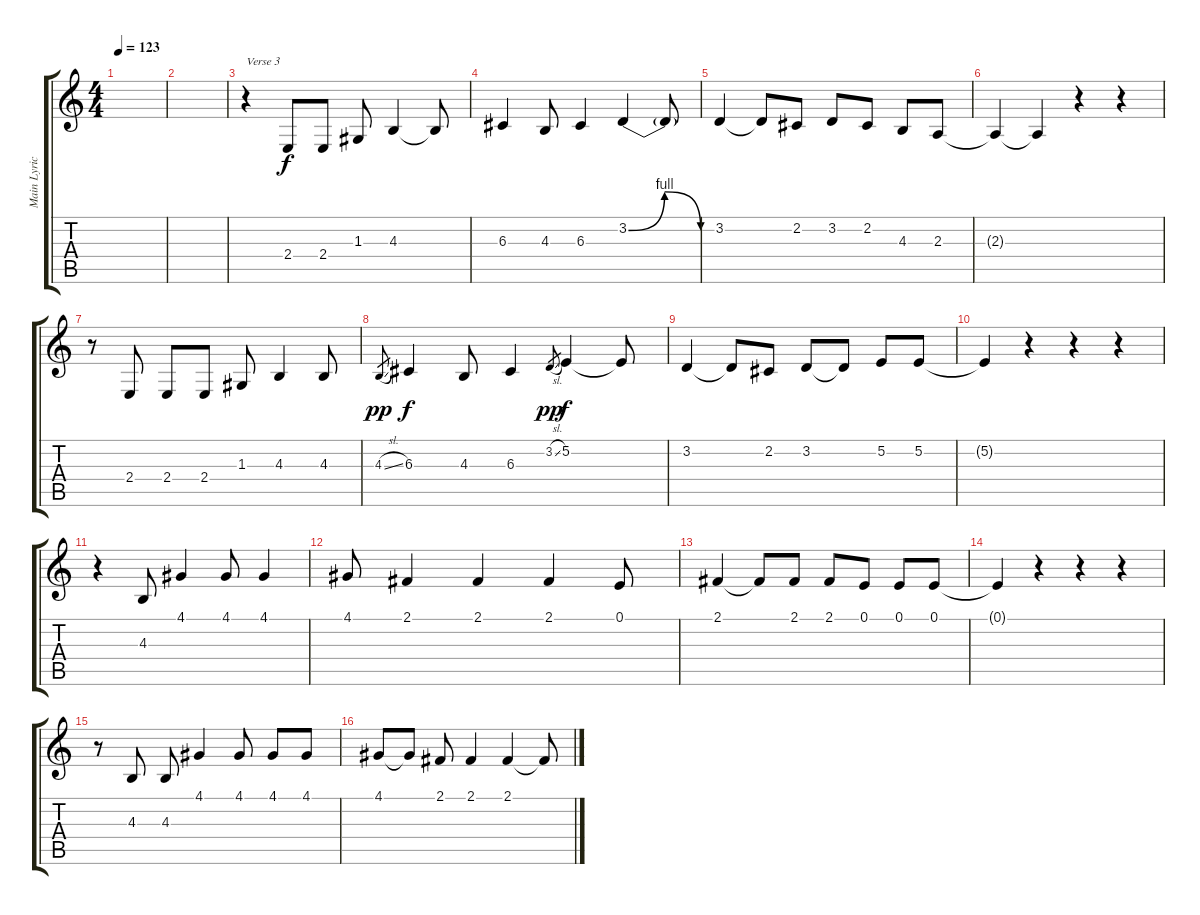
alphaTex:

\track ("Main Lyrics" "Main Lyric") {instrument altosax}
\staff {score tabs}
\tuning (E4 B3 G3 D3 A2 E2) {hide}
\ts (4 4)
\tempo 123
\clef g2
\ks c
|
|
r.4{txt "Verse 3"} 2.4.8 2.4.8 1.3.8 4.3.4 4.3{t}.8 |
6.3.4 4.3.8 6.3.4 3.2{be (bendrelease 0 0 10 4 50 4 60 0)}.4 3.2{t}.8 |
3.2.4 3.2{t}.8 2.2.8 3.2.8 2.2.8 4.3.8 2.3.8 |
2.3{t}.4 2.3{t}.4 r.4 r.4 |
r.8 2.4.8 2.4.8 2.4.8 1.3.8 4.3.4 4.3.8 |
4.3{sl}.8{gr dy pp} 6.3.4{dy f} 4.3.8 6.3.4 3.2{sl}.8{gr dy pp} 5.2.4{dy f} 5.2{t}.8 |
3.2.4 3.2{t}.8 2.2.8 3.2.8 3.2{t}.8 5.2.8 5.2.8 |
5.2{t}.4 r.4 r.4 r.4 |
r.4 4.3.8 4.1.4 4.1.8 4.1.4 |
4.1.8 2.1.4 2.1.4 2.1.4 0.1.8 |
2.1.4 2.1{t}.8 2.1.8 2.1.8 0.1.8 0.1.8 0.1.8 |
0.1{t}.4 r.4 r.4 r.4 |
r.8 4.3.8 4.3.8 4.1.4 4.1.8 4.1.8 4.1.8 |
4.1.8 4.1{t}.8 2.1.8 2.1.4 2.1.4 2.1{t}.8
